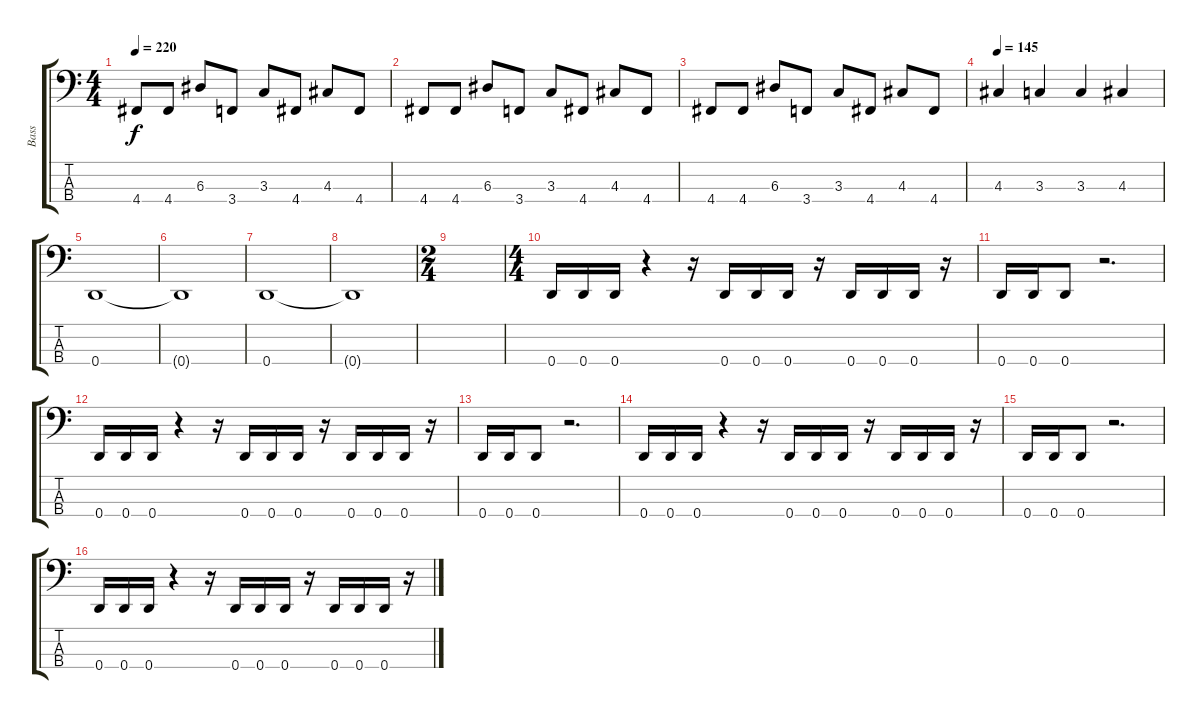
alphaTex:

\track ("Bass" "Bass") {instrument electricbasspick}
\staff {score tabs}
\tuning (G2 D2 A1 D1) {hide}
\ts (4 4)
\tempo 220
\clef f4
\ks c
4.4.8{dy f} 4.4.8 6.3.8 3.4.8 3.3.8 4.4.8 4.3.8 4.4.8 |
4.4.8 4.4.8 6.3.8 3.4.8 3.3.8 4.4.8 4.3.8 4.4.8 |
4.4.8 4.4.8 6.3.8 3.4.8 3.3.8 4.4.8 4.3.8 4.4.8 |
\tempo 145
4.3.4 3.3.4 3.3.4 4.3.4 |
0.4.1 |
0.4{t}.1 |
0.4.1 |
0.4{t}.1 |
\ts (2 4)
|
\ts (4 4)
0.4.16 0.4.16 0.4.16 r.4 r.16 0.4.16 0.4.16 0.4.16 r.16 0.4.16 0.4.16 0.4.16 r.16 |
0.4.16 0.4.16 0.4.8 r.2{d} |
0.4.16 0.4.16 0.4.16 r.4 r.16 0.4.16 0.4.16 0.4.16 r.16 0.4.16 0.4.16 0.4.16 r.16 |
0.4.16 0.4.16 0.4.8 r.2{d} |
0.4.16 0.4.16 0.4.16 r.4 r.16 0.4.16 0.4.16 0.4.16 r.16 0.4.16 0.4.16 0.4.16 r.16 |
0.4.16 0.4.16 0.4.8 r.2{d} |
0.4.16 0.4.16 0.4.16 r.4 r.16 0.4.16 0.4.16 0.4.16 r.16 0.4.16 0.4.16 0.4.16 r.16
